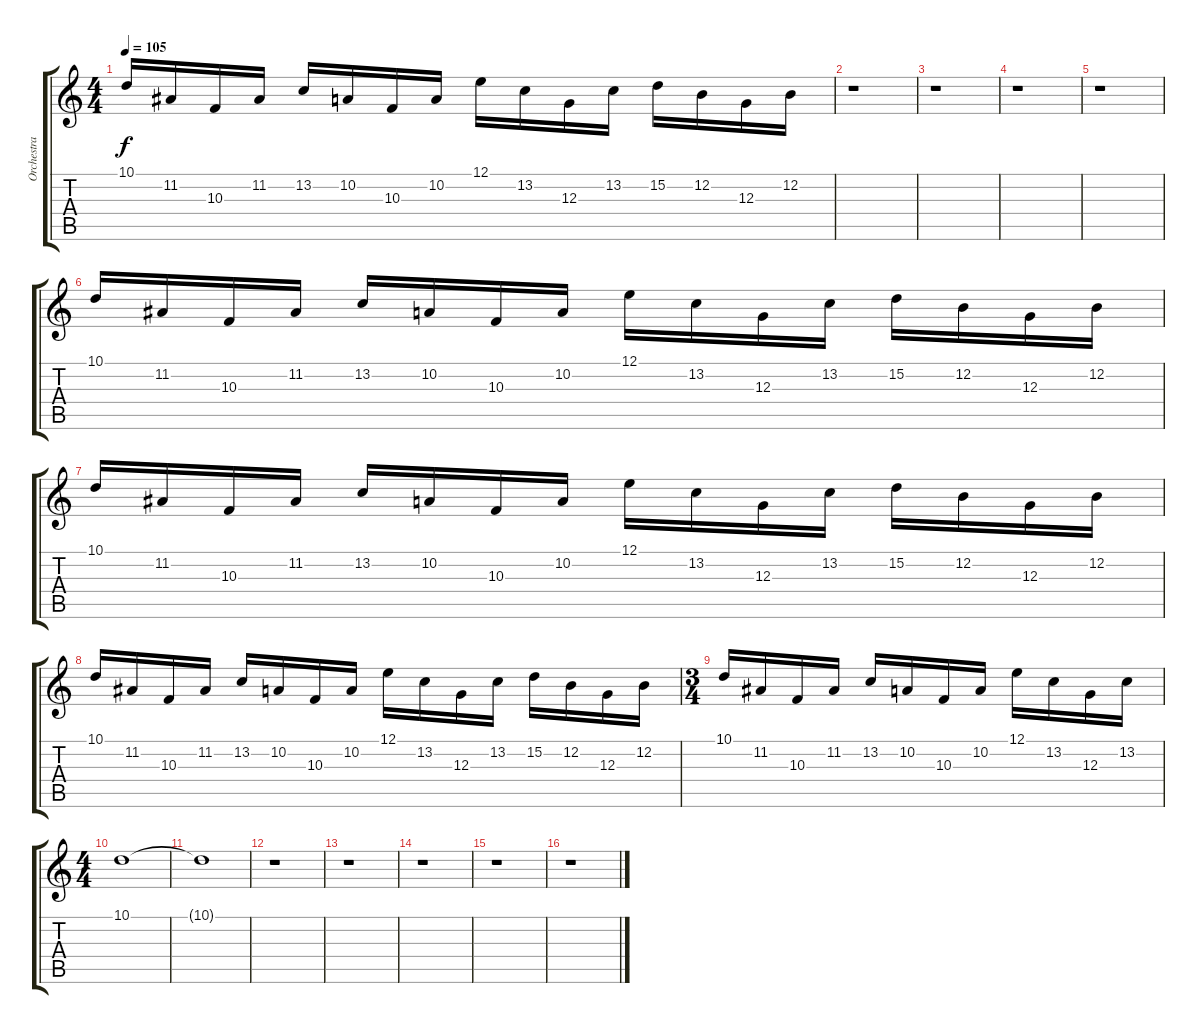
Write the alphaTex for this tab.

\track ("Orchestra" "Orchestra") {instrument stringensemble1}
\staff {score tabs}
\tuning (E4 B3 G3 D3 A2 E2) {hide}
\ts (4 4)
\tempo 105
\clef g2
\ks c
10.1.16{dy f} 11.2.16 10.3.16 11.2.16 13.2.16 10.2.16 10.3.16 10.2.16 12.1.16 13.2.16 12.3.16 13.2.16 15.2.16 12.2.16 12.3.16 12.2.16 |
r.1 |
r.1 |
r.1 |
r.1 |
10.1.16 11.2.16 10.3.16 11.2.16 13.2.16 10.2.16 10.3.16 10.2.16 12.1.16 13.2.16 12.3.16 13.2.16 15.2.16 12.2.16 12.3.16 12.2.16 |
10.1.16 11.2.16 10.3.16 11.2.16 13.2.16 10.2.16 10.3.16 10.2.16 12.1.16 13.2.16 12.3.16 13.2.16 15.2.16 12.2.16 12.3.16 12.2.16 |
10.1.16 11.2.16 10.3.16 11.2.16 13.2.16 10.2.16 10.3.16 10.2.16 12.1.16 13.2.16 12.3.16 13.2.16 15.2.16 12.2.16 12.3.16 12.2.16 |
\ts (3 4)
10.1.16 11.2.16 10.3.16 11.2.16 13.2.16 10.2.16 10.3.16 10.2.16 12.1.16 13.2.16 12.3.16 13.2.16 |
\ts (4 4)
10.1.1 |
10.1{t}.1 |
r.1 |
r.1 |
r.1 |
r.1 |
r.1
